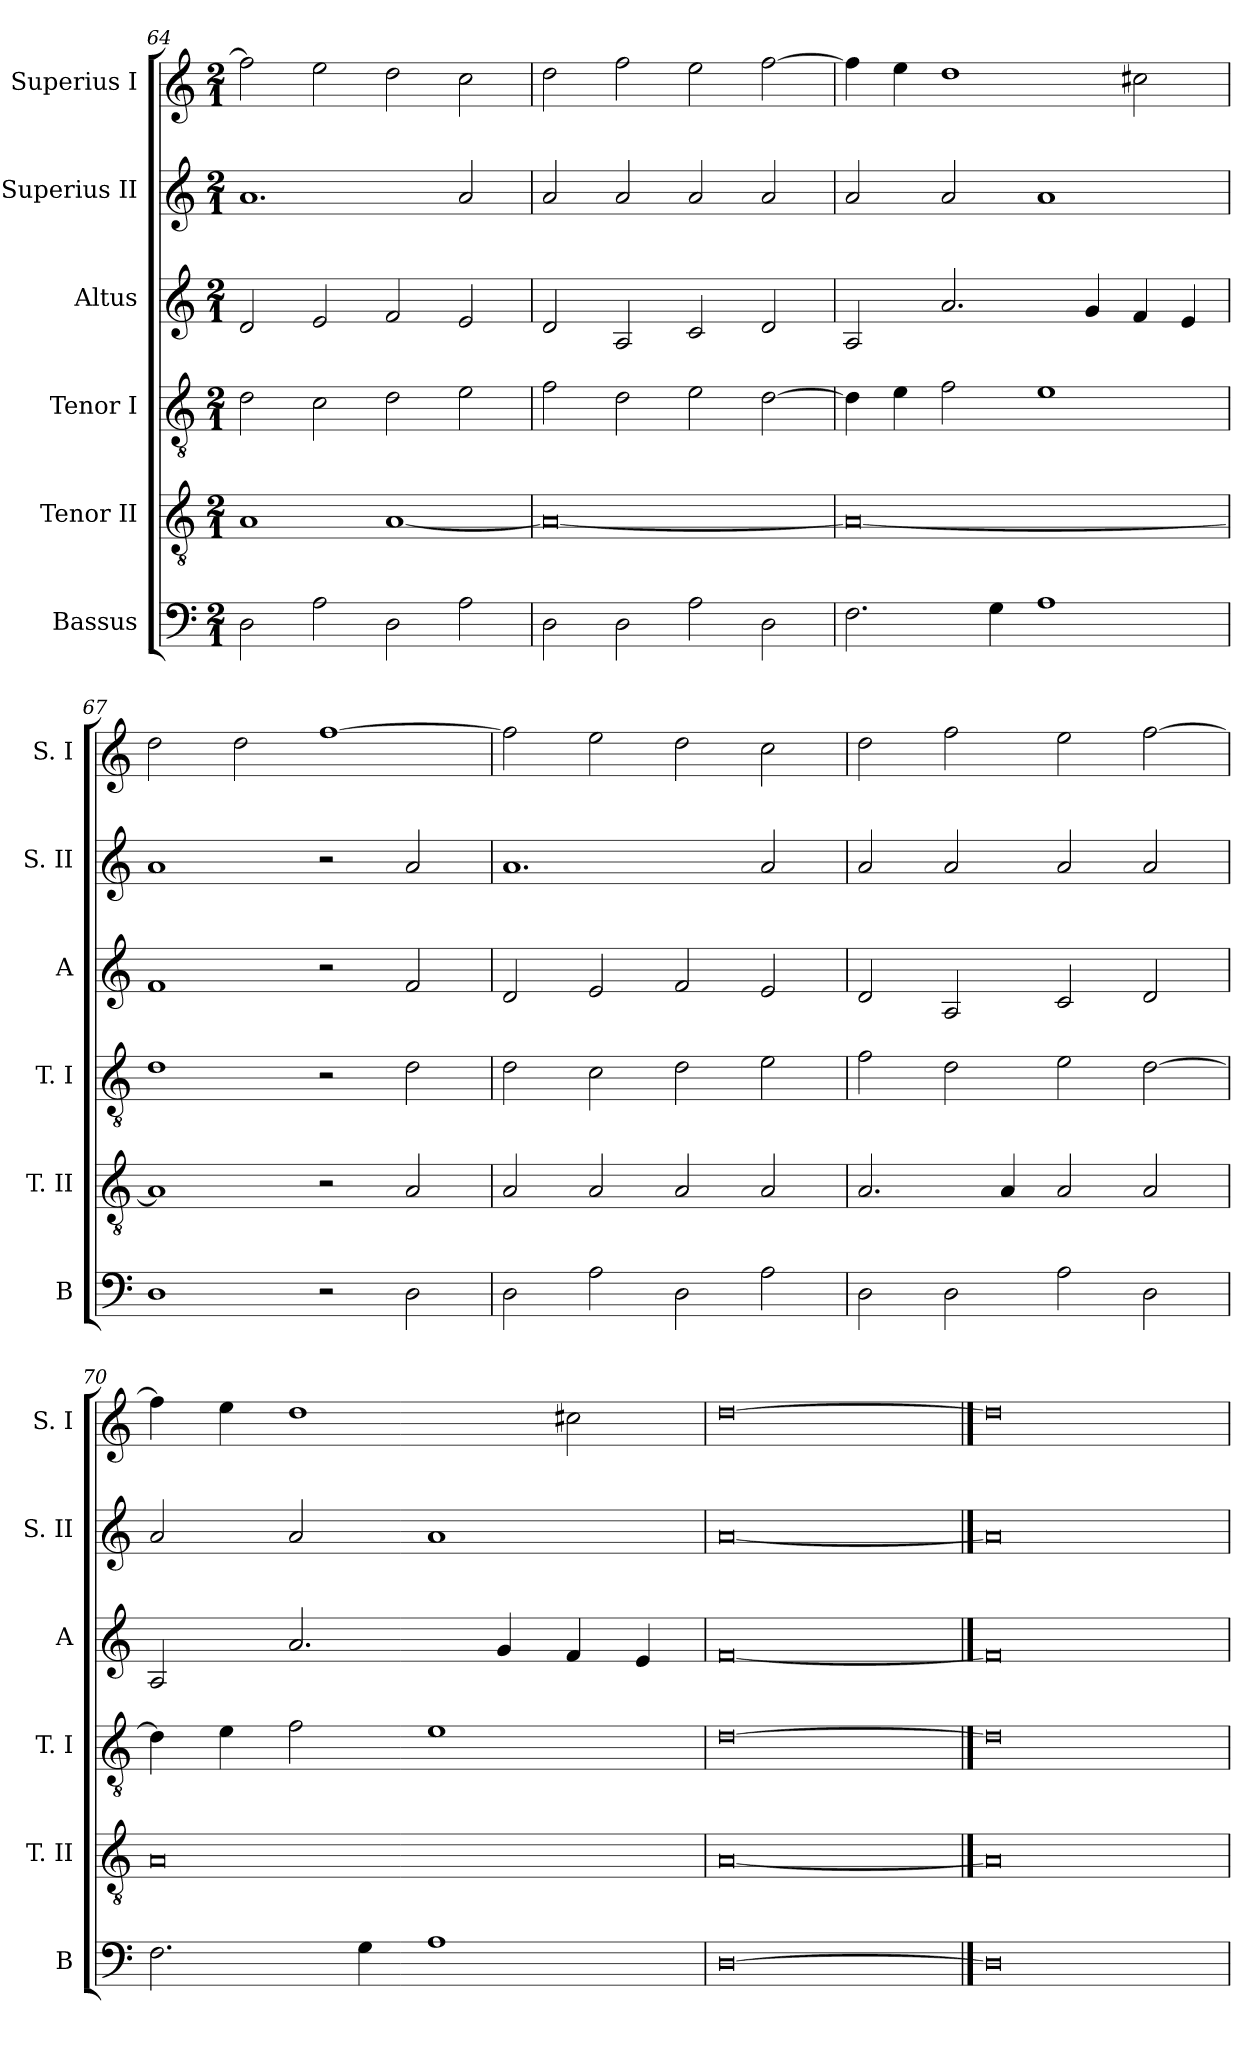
**kern	**kern	**kern	**kern	**kern	**kern
*part6	*part5	*part4	*part3	*part2	*part1
*staff6	*staff5	*staff4	*staff3	*staff2	*staff1
*I"Bassus	*I"Tenor II	*I"Tenor I	*I"Altus	*I"Superius II	*I"Superius I
*I'B	*I'T. II	*I'T. I	*I'A	*I'S. II	*I'S. I
*clefF4	*clefGv2	*clefGv2	*clefG2	*clefG2	*clefG2
*k[]	*k[]	*k[]	*k[]	*k[]	*k[]
*C:	*C:	*C:	*C:	*C:	*C:
*M2/1	*M2/1	*M2/1	*M2/1	*M2/1	*M2/1
=64	=64	=64	=64	=64	=64
2D	1A	2d	2d	1.a	2ff]
2A	.	2c	2e	.	2ee
2D	[1A	2d	2f	.	2dd
2A	.	2e	2e	2a	2cc
=65	=65	=65	=65	=65	=65
2D	0A_	2f	2d	2a	2dd
2D	.	2d	2A	2a	2ff
2A	.	2e	2c	2a	2ee
2D	.	[2d	2d	2a	[2ff
=66	=66	=66	=66	=66	=66
2.F	0A_	4d]	2A	2a	4ff]
.	.	4e	.	.	4ee
.	.	2f	2.a	2a	1dd
4G	.	.	.	.	.
1A	.	1e	.	1a	.
.	.	.	4g	.	.
.	.	.	4f	.	2cc#X
.	.	.	4e	.	.
=67	=67	=67	=67	=67	=67
1D	1A]	1d	1f	1a	2dd
.	.	.	.	.	2dd
2r	2r	2r	2r	2r	[1ff
2D	2A	2d	2f	2a	.
=68	=68	=68	=68	=68	=68
2D	2A	2d	2d	1.a	2ff]
2A	2A	2c	2e	.	2ee
2D	2A	2d	2f	.	2dd
2A	2A	2e	2e	2a	2cc
=69	=69	=69	=69	=69	=69
2D	2.A	2f	2d	2a	2dd
2D	.	2d	2A	2a	2ff
.	4A	.	.	.	.
2A	2A	2e	2c	2a	2ee
2D	2A	[2d	2d	2a	[2ff
=70	=70	=70	=70	=70	=70
2.F	0A	4d]	2A	2a	4ff]
.	.	4e	.	.	4ee
.	.	2f	2.a	2a	1dd
4G	.	.	.	.	.
1A	.	1e	.	1a	.
.	.	.	4g	.	.
.	.	.	4f	.	2cc#X
.	.	.	4e	.	.
=71	=71	=71	=71	=71	=71
[0D	[0A	[0d	[0f	[0a	[0dd
==72	==72	==72	==72	==72	==72
0D]	0A]	0d]	0f]	0a]	0dd]
=	=	=	=	=	=
*-	*-	*-	*-	*-	*-
